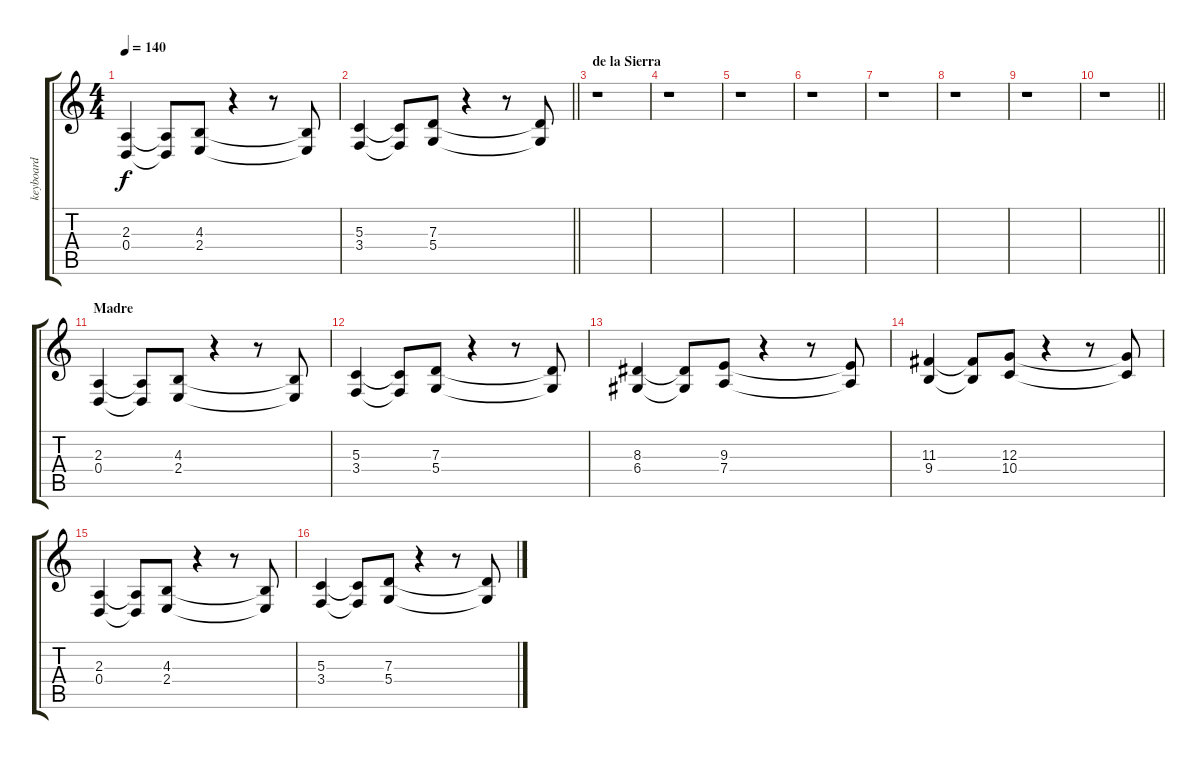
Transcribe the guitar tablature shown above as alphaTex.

\track ("keyboard" "keyboard") {instrument drawbarorgan}
\staff {score tabs}
\tuning (E4 B3 G3 D3 A2 E2) {hide}
\ts (4 4)
\tempo 140
\clef g2
\ks c
(2.3 0.4).4{dy f} (2.3{t} 0.4{t}).8 (4.3 2.4).8 r.4 r.8 (4.3{t} 2.4{t}).8 |
\barLineRight lightlight
(5.3 3.4).4 (5.3{t} 3.4{t}).8 (7.3 5.4).8 r.4 r.8 (7.3{t} 5.4{t}).8 |
\section ("" "de la Sierra")
r.1 |
r.1 |
r.1 |
r.1 |
r.1 |
r.1 |
r.1 |
\barLineRight lightlight
r.1 |
\section ("" "Madre")
(2.3 0.4).4 (2.3{t} 0.4{t}).8 (4.3 2.4).8 r.4 r.8 (4.3{t} 2.4{t}).8 |
(5.3 3.4).4 (5.3{t} 3.4{t}).8 (7.3 5.4).8 r.4 r.8 (7.3{t} 5.4{t}).8 |
(8.3 6.4).4 (8.3{t} 6.4{t}).8 (9.3 7.4).8 r.4 r.8 (9.3{t} 7.4{t}).8 |
(11.3 9.4).4 (11.3{t} 9.4{t}).8 (12.3 10.4).8 r.4 r.8 (12.3{t} 10.4{t}).8 |
(2.3 0.4).4 (2.3{t} 0.4{t}).8 (4.3 2.4).8 r.4 r.8 (4.3{t} 2.4{t}).8 |
(5.3 3.4).4 (5.3{t} 3.4{t}).8 (7.3 5.4).8 r.4 r.8 (7.3{t} 5.4{t}).8
